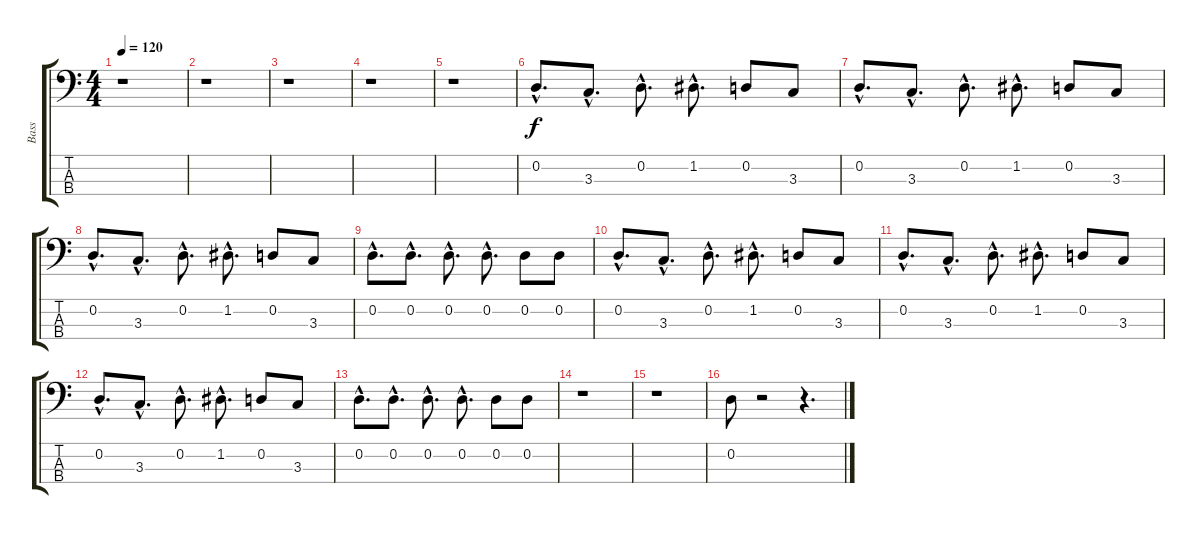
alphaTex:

\track ("Bass" "Bass") {instrument electricbassfinger}
\staff {score tabs}
\tuning (G2 D2 A1 E1) {hide}
\ts (4 4)
\tempo 120
\clef f4
\ks c
r.1{dy f instrument electricbassfinger} |
r.1 |
r.1 |
r.1 |
r.1 |
0.2{hac}.8{d} 3.3{hac}.8{d} 0.2{hac}.8{d} 1.2{hac}.8{d} 0.2.8 3.3.8 |
0.2{hac}.8{d} 3.3{hac}.8{d} 0.2{hac}.8{d} 1.2{hac}.8{d} 0.2.8 3.3.8 |
0.2{hac}.8{d} 3.3{hac}.8{d} 0.2{hac}.8{d} 1.2{hac}.8{d} 0.2.8 3.3.8 |
0.2{hac}.8{d} 0.2{hac}.8{d} 0.2{hac}.8{d} 0.2{hac}.8{d} 0.2.8 0.2.8 |
0.2{hac}.8{d} 3.3{hac}.8{d} 0.2{hac}.8{d} 1.2{hac}.8{d} 0.2.8 3.3.8 |
0.2{hac}.8{d} 3.3{hac}.8{d} 0.2{hac}.8{d} 1.2{hac}.8{d} 0.2.8 3.3.8 |
0.2{hac}.8{d} 3.3{hac}.8{d} 0.2{hac}.8{d} 1.2{hac}.8{d} 0.2.8 3.3.8 |
0.2{hac}.8{d} 0.2{hac}.8{d} 0.2{hac}.8{d} 0.2{hac}.8{d} 0.2.8 0.2.8 |
r.1 |
r.1 |
0.2.8 r.2 r.4{d}
